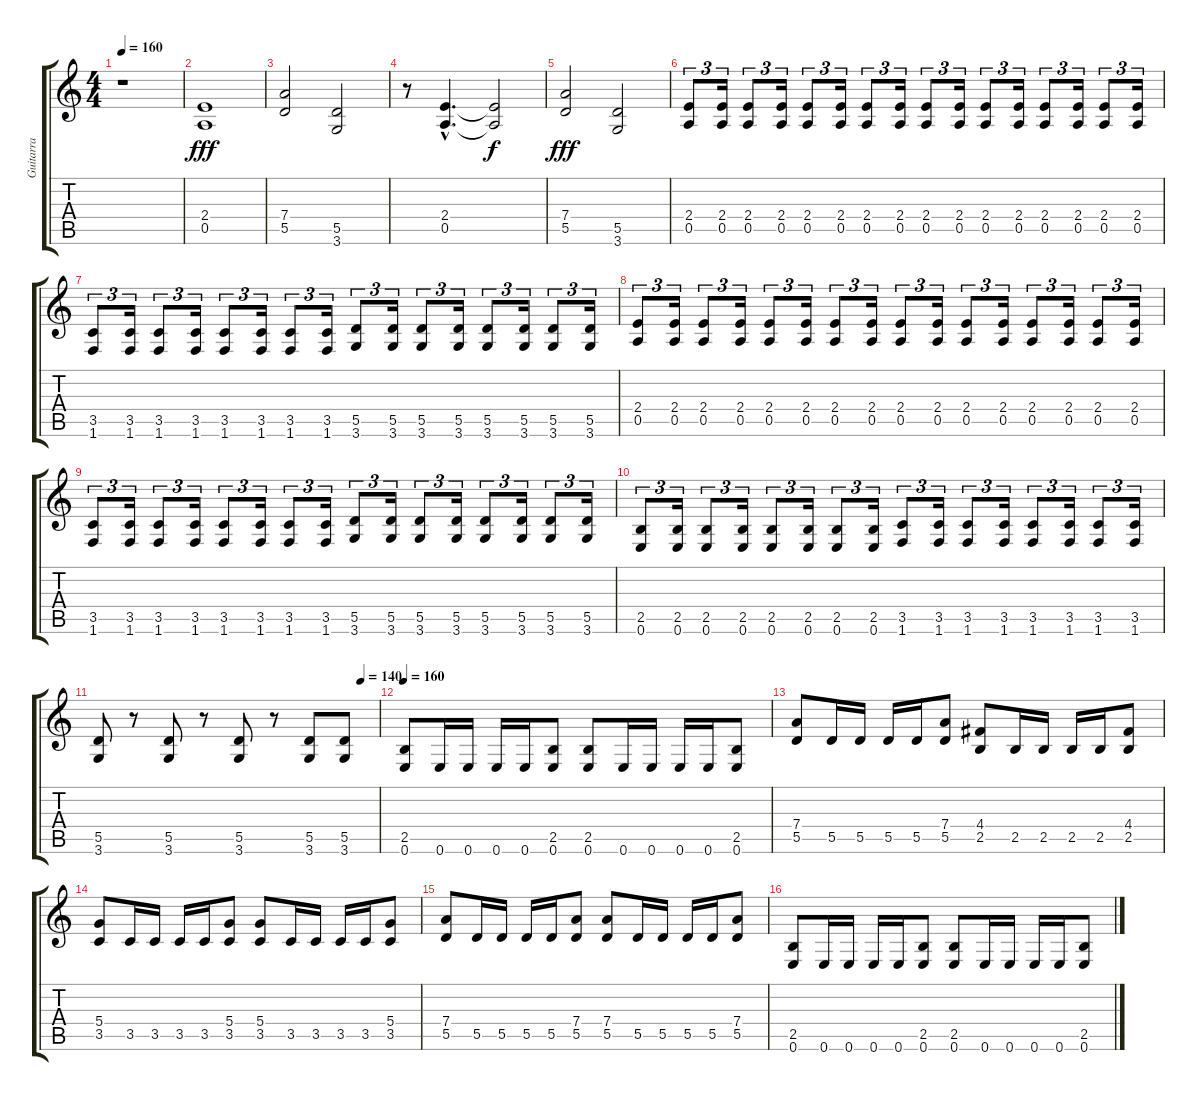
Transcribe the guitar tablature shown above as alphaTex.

\track ("Guitarra" "Guitarra") {instrument distortionguitar}
\staff {score tabs}
\tuning (E4 B3 G3 D3 A2 E2) {hide}
\ts (4 4)
\tempo 160
\tempo 100
\tempo 160
\clef g2
\ks c
r.1{dy fff instrument distortionguitar} |
(2.4 0.5).1 |
(7.4 5.5).2 (5.5 3.6).2 |
r.8 (2.4{hac} 0.5{hac}).4{d} (2.4{t} 0.5{t}).2{dy f} |
(7.4 5.5).2{dy fff} (5.5 3.6).2 |
(2.4 0.5).8{tu (3 2)} (2.4 0.5).16{tu (3 2)} (2.4 0.5).8{tu (3 2)} (2.4 0.5).16{tu (3 2)} (2.4 0.5).8{tu (3 2)} (2.4 0.5).16{tu (3 2)} (2.4 0.5).8{tu (3 2)} (2.4 0.5).16{tu (3 2)} (2.4 0.5).8{tu (3 2)} (2.4 0.5).16{tu (3 2)} (2.4 0.5).8{tu (3 2)} (2.4 0.5).16{tu (3 2)} (2.4 0.5).8{tu (3 2)} (2.4 0.5).16{tu (3 2)} (2.4 0.5).8{tu (3 2)} (2.4 0.5).16{tu (3 2)} |
(3.5 1.6).8{tu (3 2)} (3.5 1.6).16{tu (3 2)} (3.5 1.6).8{tu (3 2)} (3.5 1.6).16{tu (3 2)} (3.5 1.6).8{tu (3 2)} (3.5 1.6).16{tu (3 2)} (3.5 1.6).8{tu (3 2)} (3.5 1.6).16{tu (3 2)} (5.5 3.6).8{tu (3 2)} (5.5 3.6).16{tu (3 2)} (5.5 3.6).8{tu (3 2)} (5.5 3.6).16{tu (3 2)} (5.5 3.6).8{tu (3 2)} (5.5 3.6).16{tu (3 2)} (5.5 3.6).8{tu (3 2)} (5.5 3.6).16{tu (3 2)} |
(2.4 0.5).8{tu (3 2)} (2.4 0.5).16{tu (3 2)} (2.4 0.5).8{tu (3 2)} (2.4 0.5).16{tu (3 2)} (2.4 0.5).8{tu (3 2)} (2.4 0.5).16{tu (3 2)} (2.4 0.5).8{tu (3 2)} (2.4 0.5).16{tu (3 2)} (2.4 0.5).8{tu (3 2)} (2.4 0.5).16{tu (3 2)} (2.4 0.5).8{tu (3 2)} (2.4 0.5).16{tu (3 2)} (2.4 0.5).8{tu (3 2)} (2.4 0.5).16{tu (3 2)} (2.4 0.5).8{tu (3 2)} (2.4 0.5).16{tu (3 2)} |
(3.5 1.6).8{tu (3 2)} (3.5 1.6).16{tu (3 2)} (3.5 1.6).8{tu (3 2)} (3.5 1.6).16{tu (3 2)} (3.5 1.6).8{tu (3 2)} (3.5 1.6).16{tu (3 2)} (3.5 1.6).8{tu (3 2)} (3.5 1.6).16{tu (3 2)} (5.5 3.6).8{tu (3 2)} (5.5 3.6).16{tu (3 2)} (5.5 3.6).8{tu (3 2)} (5.5 3.6).16{tu (3 2)} (5.5 3.6).8{tu (3 2)} (5.5 3.6).16{tu (3 2)} (5.5 3.6).8{tu (3 2)} (5.5 3.6).16{tu (3 2)} |
(2.5 0.6).8{tu (3 2)} (2.5 0.6).16{tu (3 2)} (2.5 0.6).8{tu (3 2)} (2.5 0.6).16{tu (3 2)} (2.5 0.6).8{tu (3 2)} (2.5 0.6).16{tu (3 2)} (2.5 0.6).8{tu (3 2)} (2.5 0.6).16{tu (3 2)} (3.5 1.6).8{tu (3 2)} (3.5 1.6).16{tu (3 2)} (3.5 1.6).8{tu (3 2)} (3.5 1.6).16{tu (3 2)} (3.5 1.6).8{tu (3 2)} (3.5 1.6).16{tu (3 2)} (3.5 1.6).8{tu (3 2)} (3.5 1.6).16{tu (3 2)} |
\tempo (140 0.9375)
(5.5 3.6).8 r.8 (5.5 3.6).8 r.8 (5.5 3.6).8 r.8 (5.5 3.6).8 (5.5 3.6).8 |
\tempo 160
(2.5 0.6).8 0.6.16 0.6.16 0.6.16 0.6.16 (2.5 0.6).8 (2.5 0.6).8 0.6.16 0.6.16 0.6.16 0.6.16 (2.5 0.6).8 |
(7.4 5.5).8 5.5.16 5.5.16 5.5.16 5.5.16 (7.4 5.5).8 (4.4 2.5).8 2.5.16 2.5.16 2.5.16 2.5.16 (4.4 2.5).8 |
(5.4 3.5).8 3.5.16 3.5.16 3.5.16 3.5.16 (5.4 3.5).8 (5.4 3.5).8 3.5.16 3.5.16 3.5.16 3.5.16 (5.4 3.5).8 |
(7.4 5.5).8 5.5.16 5.5.16 5.5.16 5.5.16 (7.4 5.5).8 (7.4 5.5).8 5.5.16 5.5.16 5.5.16 5.5.16 (7.4 5.5).8 |
(2.5 0.6).8 0.6.16 0.6.16 0.6.16 0.6.16 (2.5 0.6).8 (2.5 0.6).8 0.6.16 0.6.16 0.6.16 0.6.16 (2.5 0.6).8
